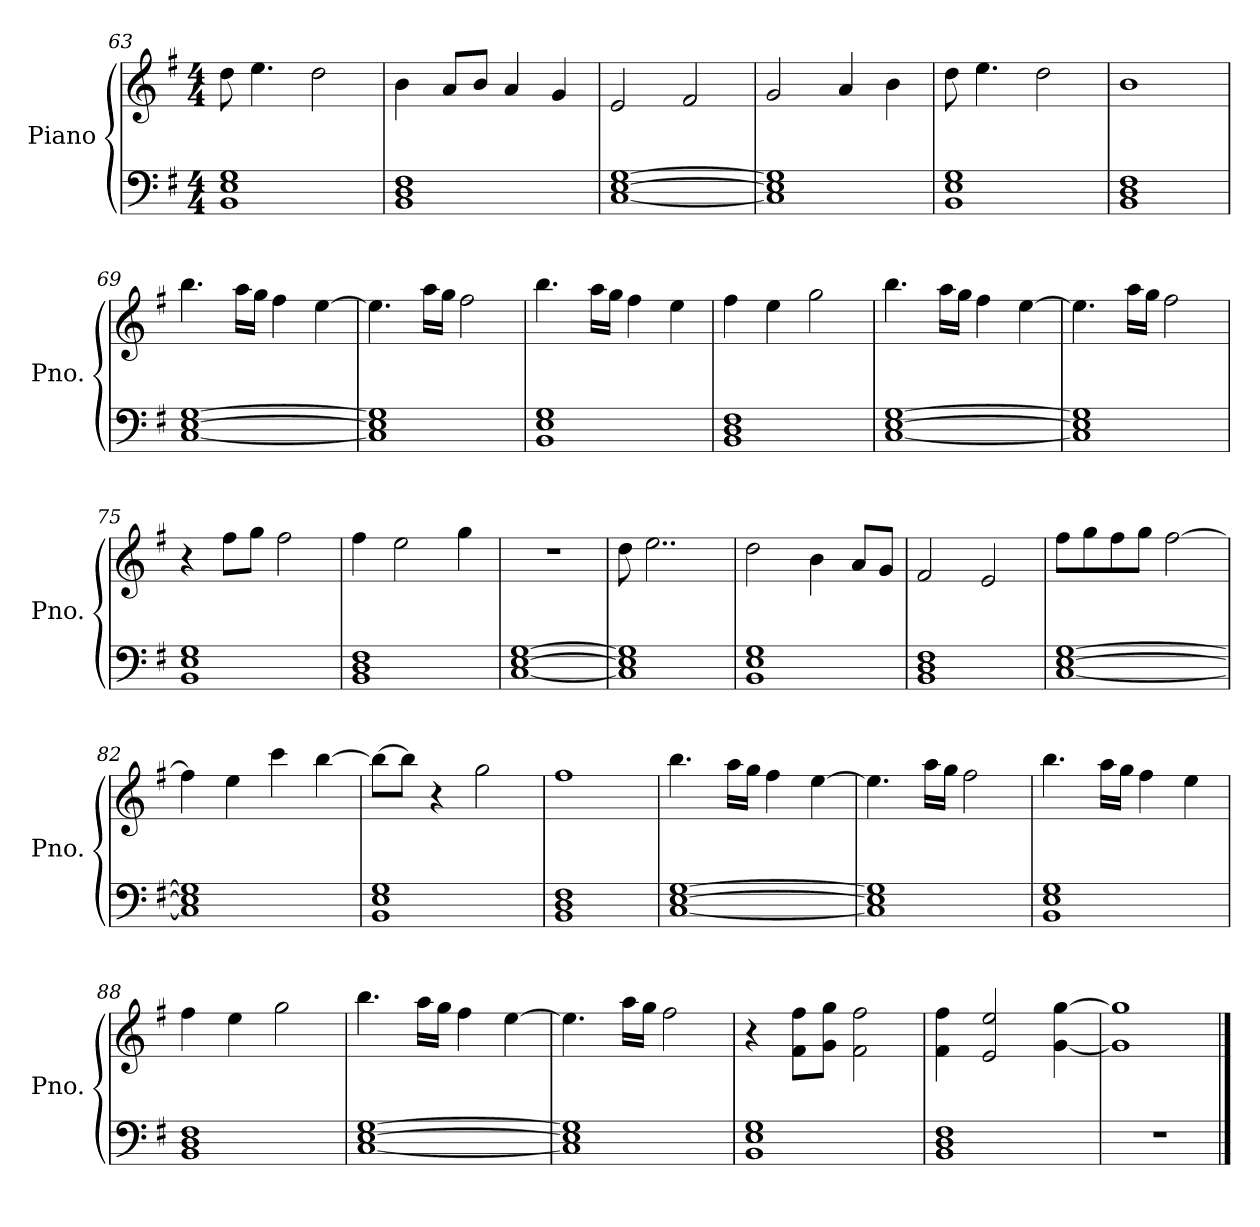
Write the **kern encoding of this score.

**kern	**kern
*part1	*part1
*staff2	*staff1
*I"Piano	*
*I'Pno.	*
*clefF4	*clefG2
*k[f#]	*k[f#]
*M4/4	*M4/4
=63	=63
1BB 1E 1G	8dd\
.	4.ee\
.	2dd\
!!LO:LB:g=z
=64	=64
1BB 1D 1F#	4b\
.	8a/L
.	8b/J
.	4a/
.	4g/
=65	=65
[1C [1E [1G	2e/
.	2f#/
=66	=66
1C] 1E] 1G]	2g/
.	4a/
.	4b\
=67	=67
1BB 1E 1G	8dd\
.	4.ee\
.	2dd\
=68	=68
1BB 1D 1F#	1b
=69	=69
[1C [1E [1G	4.bb\
.	16aa\LL
.	16gg\JJ
.	4ff#\
.	[4ee\
=70	=70
1C] 1E] 1G]	4.ee\]
.	16aa\LL
.	16gg\JJ
.	2ff#\
=71	=71
1BB 1E 1G	4.bb\
.	16aa\LL
.	16gg\JJ
.	4ff#\
.	4ee\
=72	=72
1BB 1D 1F#	4ff#\
.	4ee\
.	2gg\
!!LO:LB:g=z
=73	=73
[1C [1E [1G	4.bb\
.	16aa\LL
.	16gg\JJ
.	4ff#\
.	[4ee\
=74	=74
1C] 1E] 1G]	4.ee\]
.	16aa\LL
.	16gg\JJ
.	2ff#\
=75	=75
1BB 1E 1G	4r
.	8ff#\L
.	8gg\J
.	2ff#\
=76	=76
1BB 1D 1F#	4ff#\
.	2ee\
.	4gg\
=77	=77
[1C [1E [1G	1r
=78	=78
1C] 1E] 1G]	8dd\
.	2..ee\
=79	=79
1BB 1E 1G	2dd\
.	4b\
.	8a/L
.	8g/J
=80	=80
1BB 1D 1F#	2f#/
.	2e/
=81	=81
[1C [1E [1G	8ff#\L
.	8gg\
.	8ff#\
.	8gg\J
.	[2ff#\
!!LO:LB:g=z
=82	=82
1C] 1E] 1G]	4ff#\]
.	4ee\
.	4ccc\
.	[4bb\
=83	=83
1BB 1E 1G	8bb\L_
.	8bb\J]
.	4r
.	2gg\
=84	=84
1BB 1D 1F#	1ff#
=85	=85
[1C [1E [1G	4.bb\
.	16aa\LL
.	16gg\JJ
.	4ff#\
.	[4ee\
=86	=86
1C] 1E] 1G]	4.ee\]
.	16aa\LL
.	16gg\JJ
.	2ff#\
=87	=87
1BB 1E 1G	4.bb\
.	16aa\LL
.	16gg\JJ
.	4ff#\
.	4ee\
=88	=88
1BB 1D 1F#	4ff#\
.	4ee\
.	2gg\
=89	=89
[1C [1E [1G	4.bb\
.	16aa\LL
.	16gg\JJ
.	4ff#\
.	[4ee\
!!LO:PB:g=z
=90	=90
1C] 1E] 1G]	4.ee\]
.	16aa\LL
.	16gg\JJ
.	2ff#\
=91	=91
1BB 1E 1G	4r
.	8f#\ 8ff#\L
.	8g\ 8gg\J
.	2f#\ 2ff#\
=92	=92
1BB 1D 1F#	4f#\ 4ff#\
.	2e/ 2ee/
.	[4g\ [4gg\
=93	=93
1r	1g] 1gg]
==	==
*-	*-
